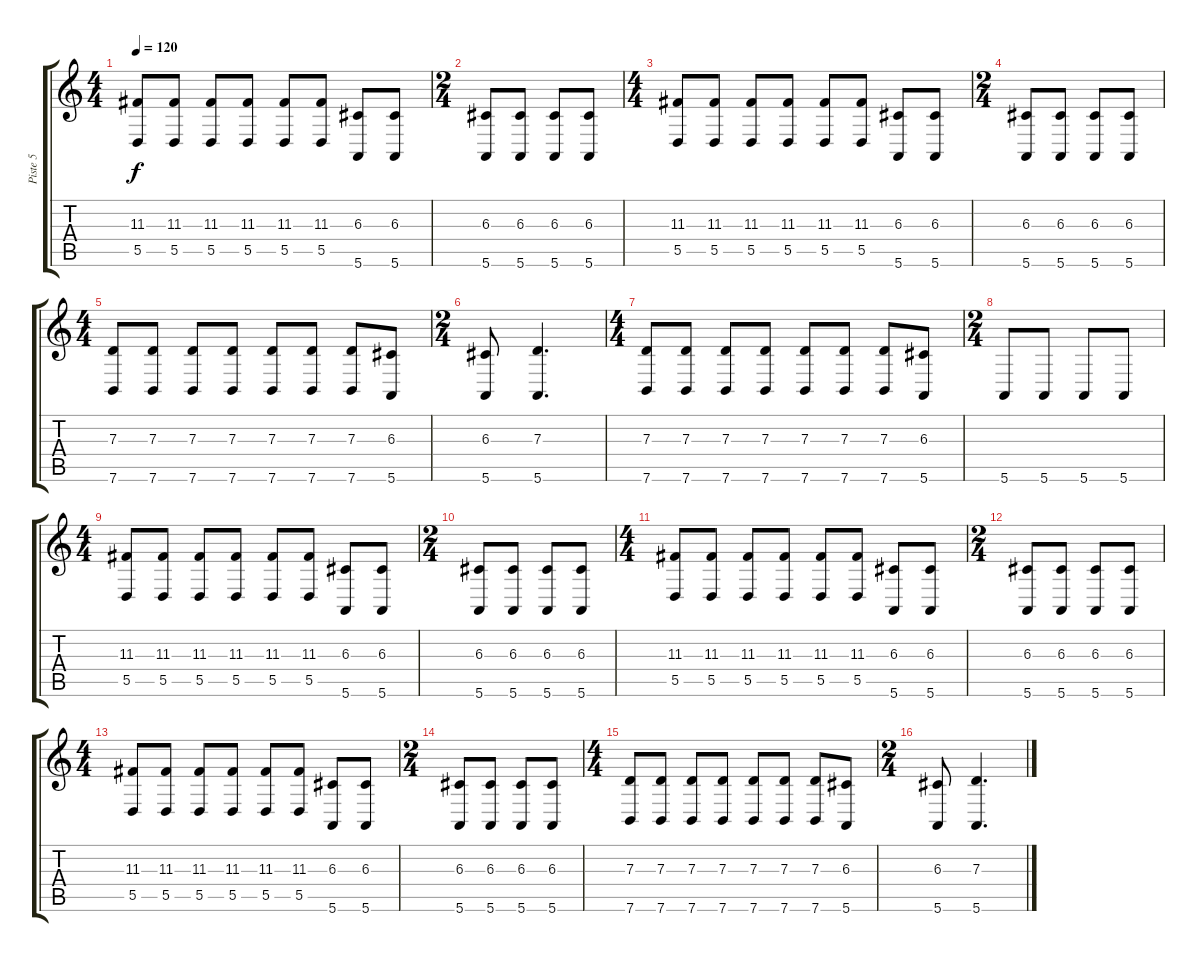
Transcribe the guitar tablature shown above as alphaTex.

\track ("Piste 5" "Piste 5") {instrument acousticgrandpiano}
\staff {score tabs}
\tuning (E4 B3 G3 D3 A2 E2) {hide}
\ts (4 4)
\tempo 120
\clef g2
\ks c
(11.3 5.5).8{dy f} (11.3 5.5).8 (11.3 5.5).8 (11.3 5.5).8 (11.3 5.5).8 (11.3 5.5).8 (6.3 5.6).8 (6.3 5.6).8 |
\ts (2 4)
(6.3 5.6).8 (6.3 5.6).8 (6.3 5.6).8 (6.3 5.6).8 |
\ts (4 4)
(11.3 5.5).8 (11.3 5.5).8 (11.3 5.5).8 (11.3 5.5).8 (11.3 5.5).8 (11.3 5.5).8 (6.3 5.6).8 (6.3 5.6).8 |
\ts (2 4)
(6.3 5.6).8 (6.3 5.6).8 (6.3 5.6).8 (6.3 5.6).8 |
\ts (4 4)
(7.3 7.6).8 (7.3 7.6).8 (7.3 7.6).8 (7.3 7.6).8 (7.3 7.6).8 (7.3 7.6).8 (7.3 7.6).8 (6.3 5.6).8 |
\ts (2 4)
(6.3 5.6).8 (7.3 5.6).4{d} |
\ts (4 4)
(7.3 7.6).8 (7.3 7.6).8 (7.3 7.6).8 (7.3 7.6).8 (7.3 7.6).8 (7.3 7.6).8 (7.3 7.6).8 (6.3 5.6).8 |
\ts (2 4)
5.6.8 5.6.8 5.6.8 5.6.8 |
\ts (4 4)
(11.3 5.5).8 (11.3 5.5).8 (11.3 5.5).8 (11.3 5.5).8 (11.3 5.5).8 (11.3 5.5).8 (6.3 5.6).8 (6.3 5.6).8 |
\ts (2 4)
(6.3 5.6).8 (6.3 5.6).8 (6.3 5.6).8 (6.3 5.6).8 |
\ts (4 4)
(11.3 5.5).8 (11.3 5.5).8 (11.3 5.5).8 (11.3 5.5).8 (11.3 5.5).8 (11.3 5.5).8 (6.3 5.6).8 (6.3 5.6).8 |
\ts (2 4)
(6.3 5.6).8 (6.3 5.6).8 (6.3 5.6).8 (6.3 5.6).8 |
\ts (4 4)
(11.3 5.5).8 (11.3 5.5).8 (11.3 5.5).8 (11.3 5.5).8 (11.3 5.5).8 (11.3 5.5).8 (6.3 5.6).8 (6.3 5.6).8 |
\ts (2 4)
(6.3 5.6).8 (6.3 5.6).8 (6.3 5.6).8 (6.3 5.6).8 |
\ts (4 4)
(7.3 7.6).8 (7.3 7.6).8 (7.3 7.6).8 (7.3 7.6).8 (7.3 7.6).8 (7.3 7.6).8 (7.3 7.6).8 (6.3 5.6).8 |
\ts (2 4)
(6.3 5.6).8 (7.3 5.6).4{d}
